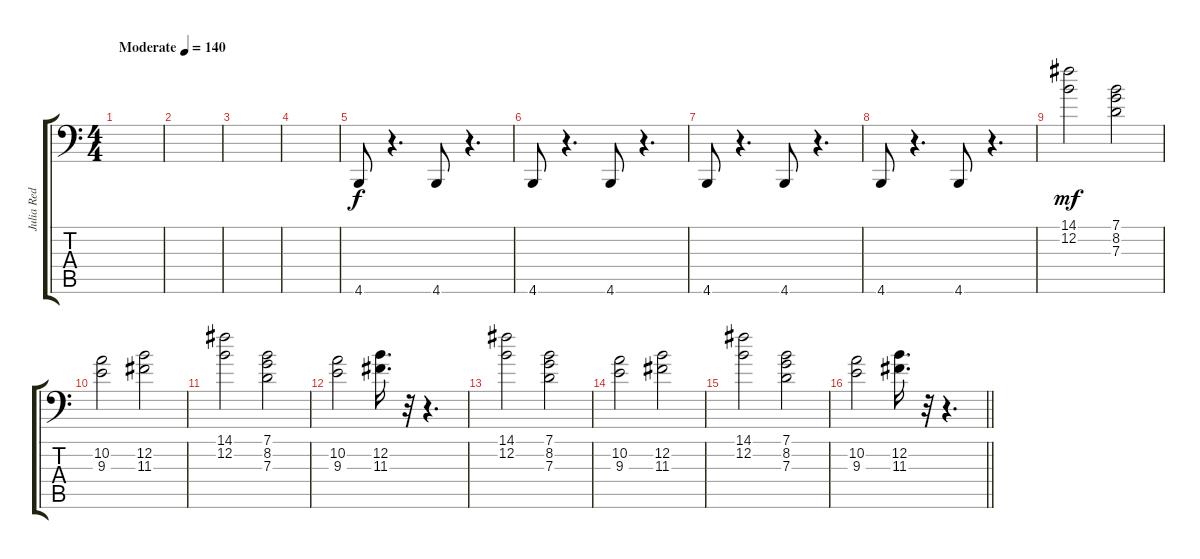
\track ("Julia Red" "Julia Red") {instrument stringensemble1}
\staff {score tabs}
\tuning (E4 B3 G3 C3 D2 G1) {hide}
\ts (4 4)
\tempo (140 "Moderate")
\clef f4
\ks c
|
|
|
|
4.6.8{instrument acousticgrandpiano} r.4{d} 4.6.8 r.4{d} |
4.6.8 r.4{d} 4.6.8 r.4{d} |
4.6.8 r.4{d} 4.6.8 r.4{d} |
4.6.8 r.4{d} 4.6.8 r.4{d} |
(14.1 12.2).2{dy mf instrument synthbrass1} (7.1 8.2 7.3).2 |
(10.2 9.3).2 (12.2 11.3).2 |
(14.1 12.2).2 (7.1 8.2 7.3).2 |
(10.2 9.3).2 (12.2 11.3).16{d} r.32 r.4{d} |
(14.1 12.2).2 (7.1 8.2 7.3).2 |
(10.2 9.3).2 (12.2 11.3).2 |
(14.1 12.2).2 (7.1 8.2 7.3).2 |
\barLineRight lightlight
(10.2 9.3).2 (12.2 11.3).16{d} r.32 r.4{d}
